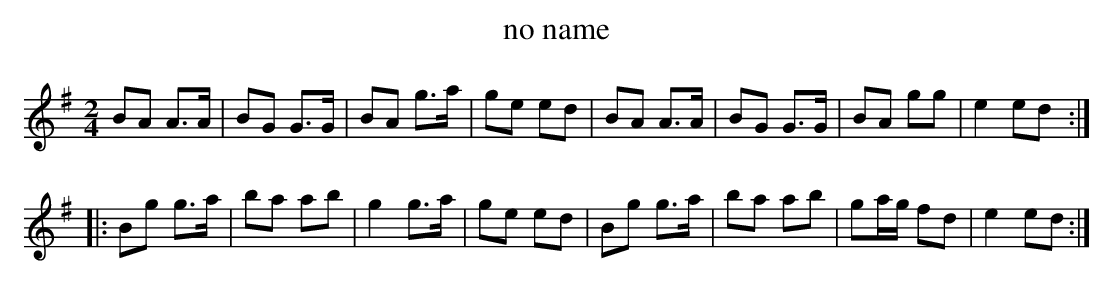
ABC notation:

X:1
T:no name
M:2/4
L:1/8
K:G
BA A>A|BG G>G|BA g>a|ge ed|BA A>A|BG G>G|BA gg|e2 ed:|
|:Bg g>a|ba ab|g2 g>a|ge ed|Bg g>a|ba ab|ga/g/ fd|e2 ed:|
